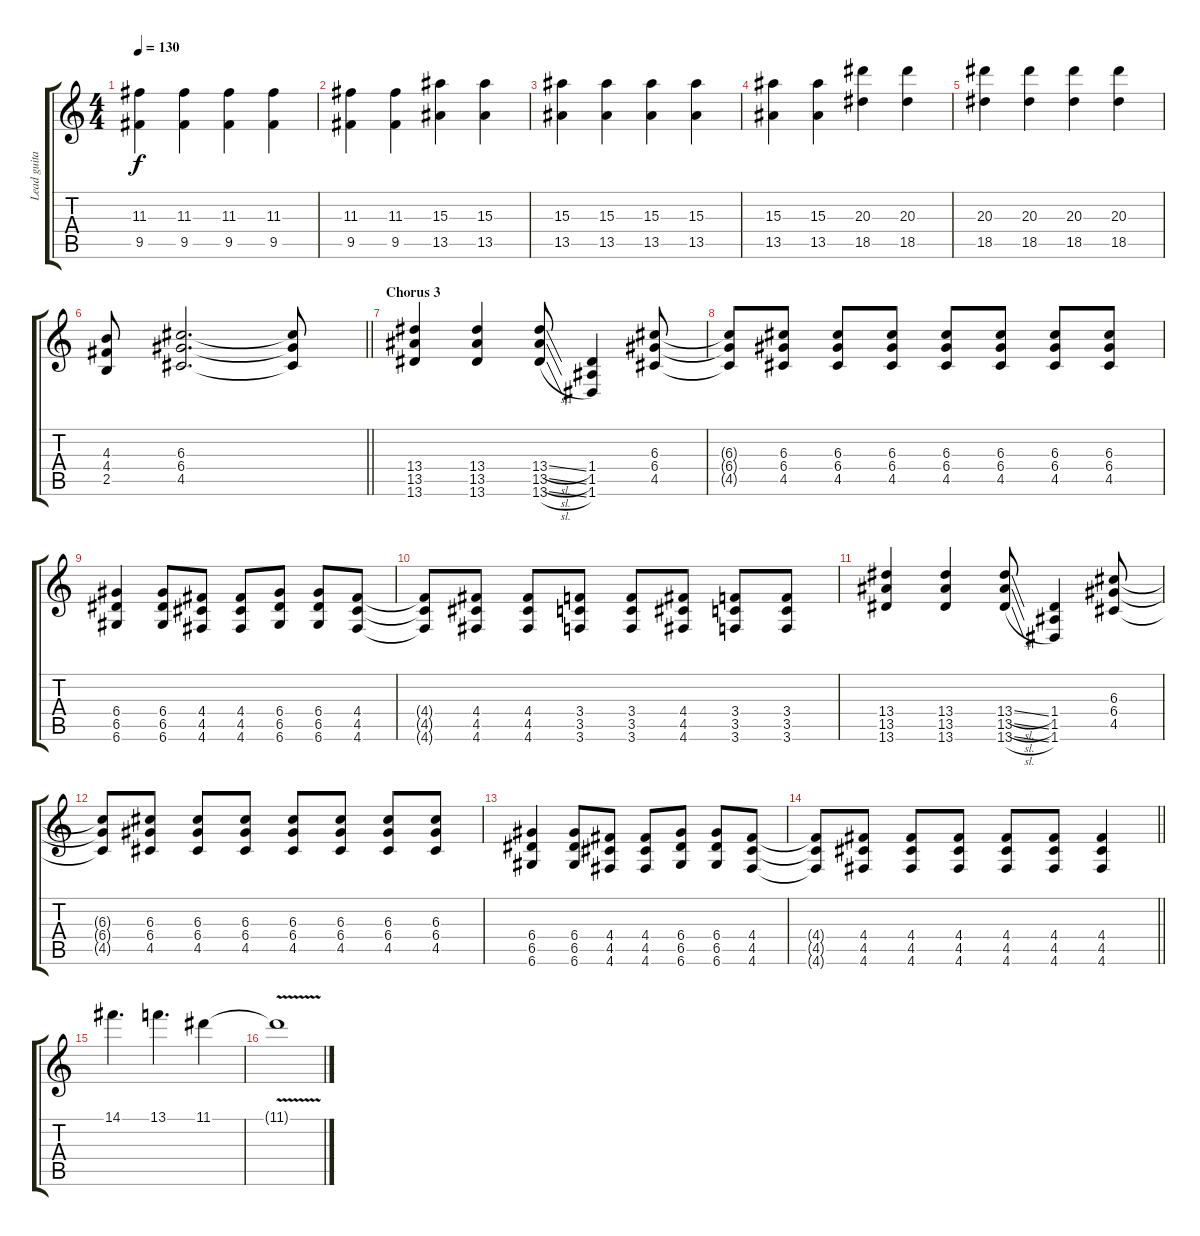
\track ("Lead guitar" "Lead guita") {instrument overdrivenguitar}
\staff {score tabs}
\tuning (E4 B3 G3 D3 A2 D2) {hide}
\ts (4 4)
\tempo 130
\clef g2
\ks c
(11.3 9.5).4{dy f} (11.3 9.5).4 (11.3 9.5).4 (11.3 9.5).4 |
(11.3 9.5).4 (11.3 9.5).4 (15.3 13.5).4 (15.3 13.5).4 |
(15.3 13.5).4 (15.3 13.5).4 (15.3 13.5).4 (15.3 13.5).4 |
(15.3 13.5).4 (15.3 13.5).4 (20.3 18.5).4 (20.3 18.5).4 |
(20.3 18.5).4 (20.3 18.5).4 (20.3 18.5).4 (20.3 18.5).4 |
\barLineRight lightlight
(4.3 4.4 2.5).8 (6.3 6.4 4.5).2{d} (6.3{t} 6.4{t} 4.5{t}).8 |
\section ("" "Chorus 3")
(13.4 13.5 13.6).4 (13.4 13.5 13.6).4 (13.4{sl} 13.5{sl} 13.6{sl}).8 (1.4 1.5 1.6).4 (6.3 6.4 4.5).8 |
(6.3{t} 6.4{t} 4.5{t}).8 (6.3 6.4 4.5).8 (6.3 6.4 4.5).8 (6.3 6.4 4.5).8 (6.3 6.4 4.5).8 (6.3 6.4 4.5).8 (6.3 6.4 4.5).8 (6.3 6.4 4.5).8 |
(6.4 6.5 6.6).4 (6.4 6.5 6.6).8 (4.4 4.5 4.6).8 (4.4 4.5 4.6).8 (6.4 6.5 6.6).8 (6.4 6.5 6.6).8 (4.4 4.5 4.6).8 |
(4.4{t} 4.5{t} 4.6{t}).8 (4.4 4.5 4.6).8 (4.4 4.5 4.6).8 (3.4 3.5 3.6).8 (3.4 3.5 3.6).8 (4.4 4.5 4.6).8 (3.4 3.5 3.6).8 (3.4 3.5 3.6).8 |
(13.4 13.5 13.6).4 (13.4 13.5 13.6).4 (13.4{sl} 13.5{sl} 13.6{sl}).8 (1.4 1.5 1.6).4 (6.3 6.4 4.5).8 |
(6.3{t} 6.4{t} 4.5{t}).8 (6.3 6.4 4.5).8 (6.3 6.4 4.5).8 (6.3 6.4 4.5).8 (6.3 6.4 4.5).8 (6.3 6.4 4.5).8 (6.3 6.4 4.5).8 (6.3 6.4 4.5).8 |
(6.4 6.5 6.6).4 (6.4 6.5 6.6).8 (4.4 4.5 4.6).8 (4.4 4.5 4.6).8 (6.4 6.5 6.6).8 (6.4 6.5 6.6).8 (4.4 4.5 4.6).8 |
\barLineRight lightlight
(4.4{t} 4.5{t} 4.6{t}).8 (4.4 4.5 4.6).8 (4.4 4.5 4.6).8 (4.4 4.5 4.6).8 (4.4 4.5 4.6).8 (4.4 4.5 4.6).8 (4.4 4.5 4.6).4 |
14.1.4{d volume 7} 13.1.4{d} 11.1.4 |
11.1{v t}.1
